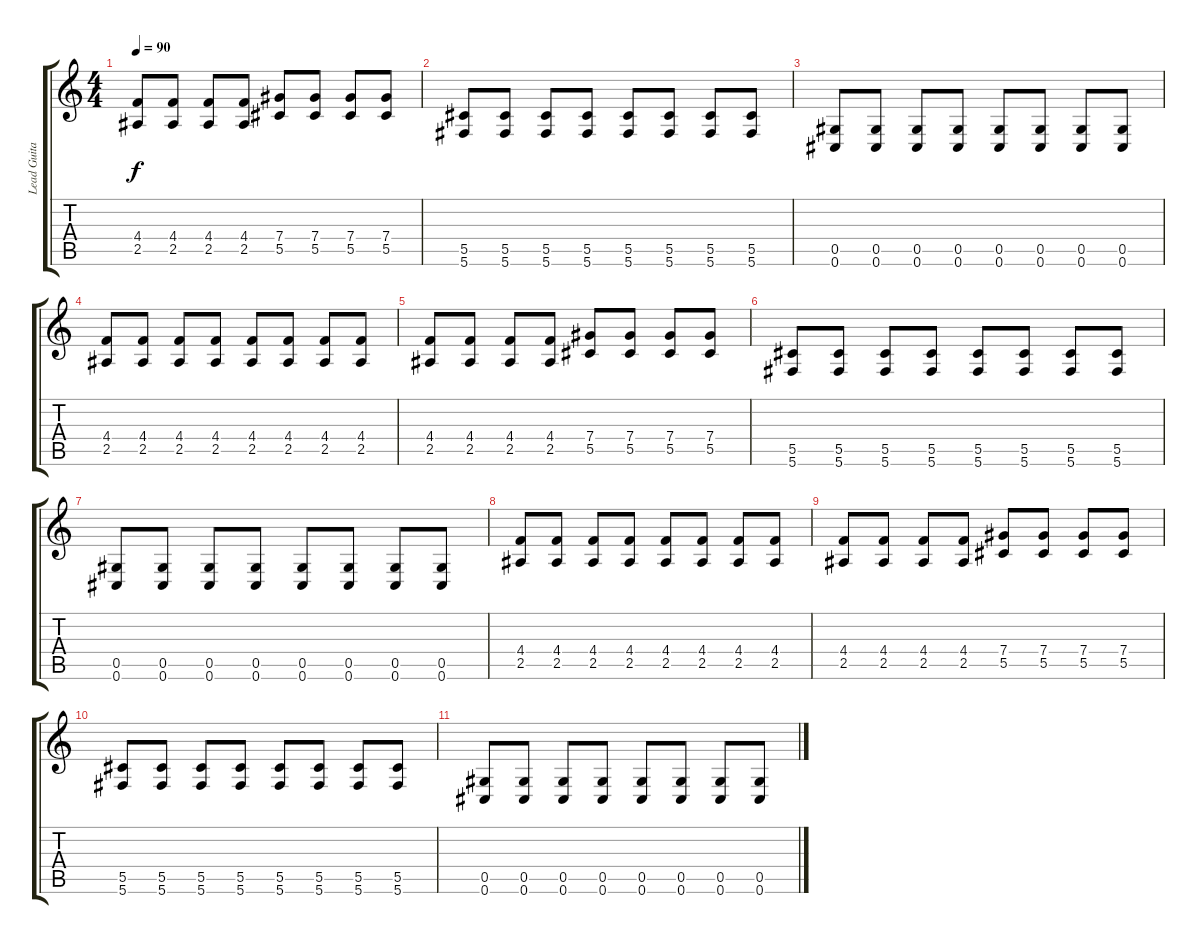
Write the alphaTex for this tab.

\track ("Lead Guitar" "Lead Guita") {instrument overdrivenguitar}
\staff {score tabs}
\tuning (Eb4 Bb3 Gb3 Db3 Ab2 Db2) {hide}
\ts (4 4)
\tempo 90
\clef g2
\ks c
(4.4 2.5).8{dy f} (4.4 2.5).8 (4.4 2.5).8 (4.4 2.5).8 (7.4 5.5).8 (7.4 5.5).8 (7.4 5.5).8 (7.4 5.5).8 |
(5.5 5.6).8 (5.5 5.6).8 (5.5 5.6).8 (5.5 5.6).8 (5.5 5.6).8 (5.5 5.6).8 (5.5 5.6).8 (5.5 5.6).8 |
(0.5 0.6).8 (0.5 0.6).8 (0.5 0.6).8 (0.5 0.6).8 (0.5 0.6).8 (0.5 0.6).8 (0.5 0.6).8 (0.5 0.6).8 |
(4.4 2.5).8 (4.4 2.5).8 (4.4 2.5).8 (4.4 2.5).8 (4.4 2.5).8 (4.4 2.5).8 (4.4 2.5).8 (4.4 2.5).8 |
(4.4 2.5).8 (4.4 2.5).8 (4.4 2.5).8 (4.4 2.5).8 (7.4 5.5).8 (7.4 5.5).8 (7.4 5.5).8 (7.4 5.5).8 |
(5.5 5.6).8 (5.5 5.6).8 (5.5 5.6).8 (5.5 5.6).8 (5.5 5.6).8 (5.5 5.6).8 (5.5 5.6).8 (5.5 5.6).8 |
(0.5 0.6).8 (0.5 0.6).8 (0.5 0.6).8 (0.5 0.6).8 (0.5 0.6).8 (0.5 0.6).8 (0.5 0.6).8 (0.5 0.6).8 |
(4.4 2.5).8 (4.4 2.5).8 (4.4 2.5).8 (4.4 2.5).8 (4.4 2.5).8 (4.4 2.5).8 (4.4 2.5).8 (4.4 2.5).8 |
(4.4 2.5).8 (4.4 2.5).8 (4.4 2.5).8 (4.4 2.5).8 (7.4 5.5).8 (7.4 5.5).8 (7.4 5.5).8 (7.4 5.5).8 |
(5.5 5.6).8 (5.5 5.6).8 (5.5 5.6).8 (5.5 5.6).8 (5.5 5.6).8 (5.5 5.6).8 (5.5 5.6).8 (5.5 5.6).8 |
(0.5 0.6).8 (0.5 0.6).8 (0.5 0.6).8 (0.5 0.6).8 (0.5 0.6).8 (0.5 0.6).8 (0.5 0.6).8 (0.5 0.6).8
